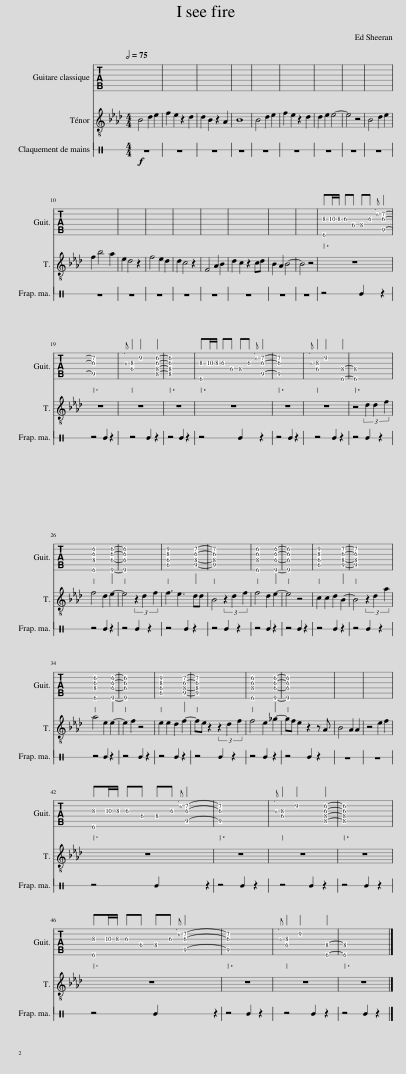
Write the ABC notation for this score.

X:1
%%score ( 1 2 ) 3 4
L:1/8
Q:1/2=75
M:4/4
I:linebreak $
K:Ab
V:1 tab stafflines=6 strings=E2,A2,D3,G3,B3,E4
V:2 tab stafflines=6 strings="E2,A2,D3,G3,B3,E4 "
V:3 treble-8
V:4 perc stafflines=1
K:none
V:1
 x8 | x8 | x8 | x8 | x8 | %5
 x8 | x8 | x8 | x8 |$ x8 | %10
 x8 | x8 | x8 | x8 | x8 | %15
 x8 | x8 | !3!E!3!F/!3!E/ !3!D!4!A, !4!B,!3!D{/!2!F} [!5!^F,!3!D!2!^F]2- |$ [!5!F,!3!D!2!F]6 x2 |{/!3!D} !3!E2 !2!A2 x2 [!5!F,!4!B,!3!D!2!F]2- | %20
 [!5!F,!4!B,!3!D!2!F]6 x2 | !3!E!3!F/!3!E/ !3!D!4!A, !4!B,!3!D{/!2!F} [!5!^F,!3!D!2!^F]2- | [!5!F,!3!D!2!F]6 x2 |{/!3!D} !3!E2 !2!A2 x2 [!6!B,,!4!B,]2- | [!6!B,,!4!B,]6 x2 |$ %25
 [!6!B,,!4!B,!3!D!2!F]4 x2 [!6!D,!4!A,!3!D!2!F]2- | [!6!D,!4!A,!3!D!2!F]4 x4 | [!5!E,!4!A,!3!E!2!A]4 x2 [!5!^F,!4!B,!3!D!2!^F]2- | [!5!F,!4!B,!3!D!2!F]4 x4 | [!6!B,,!4!B,!3!D!2!F]4 x2 [!6!D,!4!A,!3!D!2!F]2- | %30
 [!6!D,!4!A,!3!D!2!F]4 x4 | [!5!E,!4!A,!3!E!2!A]4 x2 [!5!^F,!4!B,!3!D!2!^F]2- | [!5!F,!4!B,!3!D!2!F]4 x4 |$ [!6!B,,!4!B,!3!D!2!F]4 x2 [!6!D,!4!A,!3!D!2!F]2- | [!6!D,!4!A,!3!D!2!F]4 x4 | %35
 [!5!E,!4!A,!3!E!2!A]4 x2 [!5!^F,!4!B,!3!D!2!^F]2- | [!5!F,!4!B,!3!D!2!F]4 x4 | [!6!B,,!4!B,!3!D!2!F]4 x2 [!6!D,!4!A,!3!D!2!F]2- | [!6!D,!4!A,!3!D!2!F]4 x4 | x8 | %40
 x8 |$ !3!E!3!F/!3!E/ !3!D!4!A, !4!B,!3!D{/!2!F} [!5!^F,!3!D!2!^F]2- | [!5!F,!3!D!2!F]6 x2 |{/!3!D} !3!E2 !2!A2 x2 [!5!F,!4!B,!3!D!2!F]2- | [!5!F,!4!B,!3!D!2!F]6 x2 |$ %45
 !3!E!3!F/!3!E/ !3!D!4!A, !4!B,!3!D{/!2!F} [!5!^F,!3!D!2!^F]2- | [!5!F,!3!D!2!F]6 x2 |{/!3!D} !3!E2 !2!A2 x2 [!6!B,,!4!B,]2- | [!6!B,,!4!B,]6 x2 |] %49
V:2
 x8 | x8 | x8 | x8 | x8 | %5
 x8 | x8 | x8 | x8 |$ x8 | %10
 x8 | x8 | x8 | x8 | x8 | %15
 x8 | x8 | !6!B,,6 x2 |$ x8 | !4!A,4 x4 | %20
 x8 | !6!B,,6 x2 | x8 | !4!A,4 x4 | x8 |$ %25
 x8 | x8 | x8 | x8 | x8 | %30
 x8 | x8 | x8 |$ x8 | x8 | %35
 x8 | x8 | x8 | x8 | x8 | %40
 x8 |$ !6!B,,6 x2 | x8 | !4!A,4 x4 | x8 |$ %45
 !6!B,,6 x2 | x8 | !4!A,4 x4 | x8 |] %49
V:3
 B4 d2 e2 | f2 e2 z2 d2 | d2 B2 z2 A2 | B8 | B4 d2 e2 | %5
 f2 e2 z2 d2 | d2 e2 e4- | e4 z4 | B4 d2 e2 |$ f2 b4 a2 | %10
 e2 d4 z2 | f4 e2 d2 | d2 c4 z2 | F4 A2 B2 | d2 c2 z2 cd | %15
 B2 A2 B4- | B4 z4 | z8 |$ z8 | z8 | %20
 z8 | z8 | z8 | z8 | z4 (3d2 d2 f2 |$ %25
 f4 d2 e2- | e4 (3z2 d2 f2 | f3 e3 dd | B4 (3z2 d2 f2 | f4 d2 e2- | %30
 e4 z4 | c2 c2 d2 B2- | B4 (3z2 d2 a2 |$ a4 e2 e2- | e2 f2 z4 | %35
 e2 e2 d2 f2- | fe z2 (3z2 d2 f2 | f4 e2 _g2- | gf e2 z2 z A | B4 A2 A2 | %40
 z4 e2 f2 |$ z8 | z8 | z8 | z8 |$ %45
 z8 | z8 | z8 | z8 |] %49
V:4
[K:C]!f! z8 | z8 | z8 | z8 | z8 | %5
 z8 | z8 | z8 | z8 |$ z8 | %10
 z8 | z8 | z8 | z8 | z8 | %15
 z8 | z8 | z4 E2 z2 |$ z4 E2 z2 | z4 E2 z2 | %20
 z4 E2 z2 | z4 E2 z2 | z4 E2 z2 | z4 E2 z2 | z4 E2 z2 |$ %25
 z4 E2 z2 | z4 E2 z2 | z4 E2 z2 | z4 E2 z2 | z4 E2 z2 | %30
 z4 E2 z2 | z4 E2 z2 | z4 E2 z2 |$ z4 E2 z2 | z4 E2 z2 | %35
 z4 E2 z2 | z4 E2 z2 | z4 E2 z2 | z4 E2 z2 | z8 | %40
 z8 |$ z4 E2 z2 | z4 E2 z2 | z4 E2 z2 | z4 E2 z2 |$ %45
 z4 E2 z2 | z4 E2 z2 | z4 E2 z2 | z4 E2 z2 |] %49
